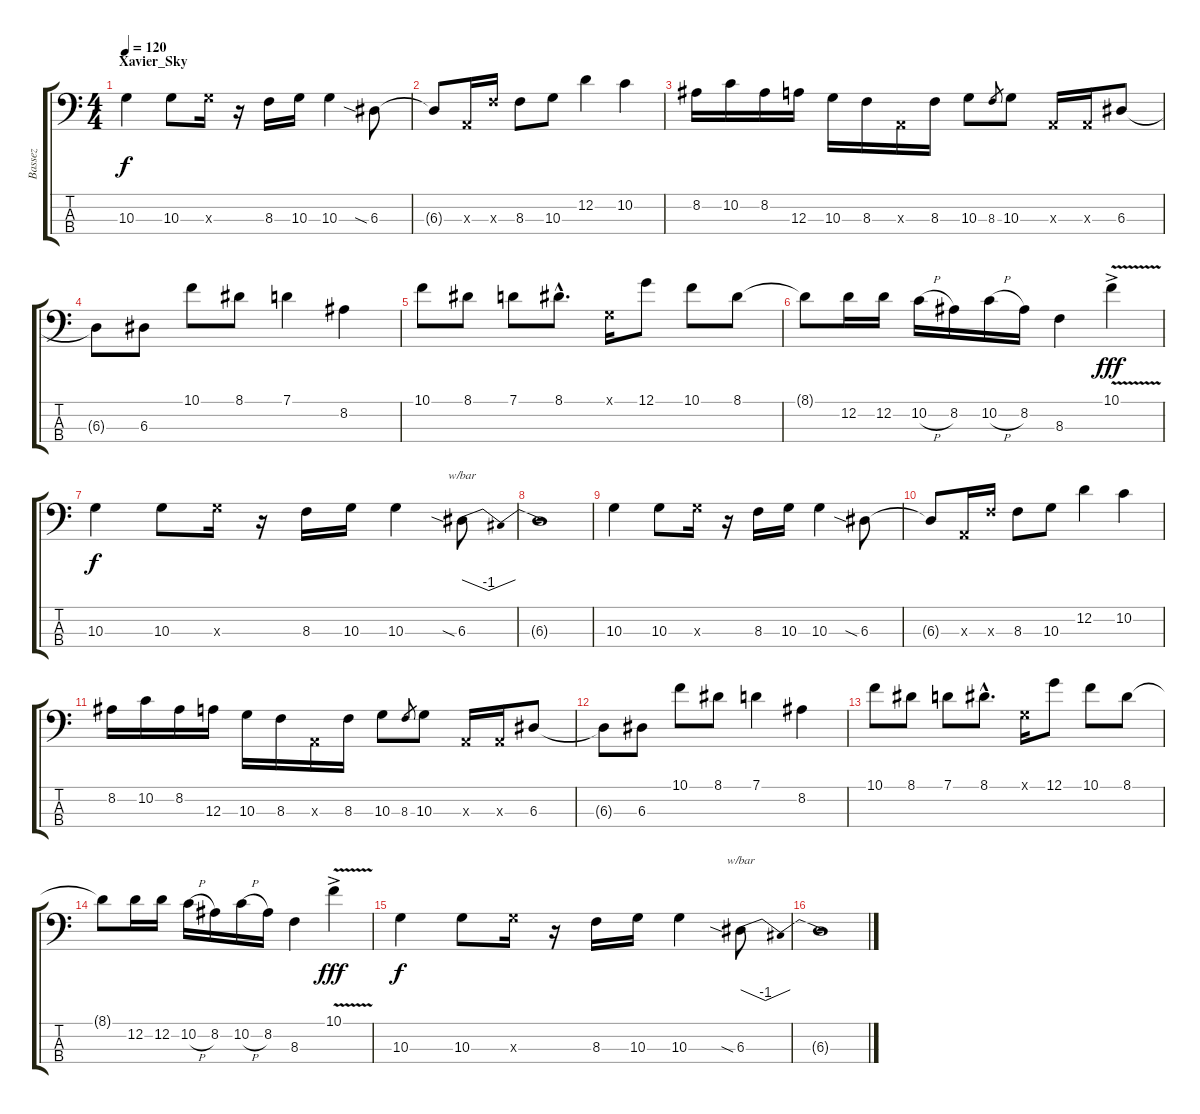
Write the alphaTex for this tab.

\track ("Bassez" "Bassez") {instrument slapbass1}
\staff {score tabs}
\tuning (G2 D2 A1 E1) {hide}
\ts (4 4)
\section ("" "Xavier_Sky")
\tempo 120
\clef f4
\ks c
10.3.4{dy f volume 10} 10.3.8 10.3{x}.16 r.16 8.3.16 10.3.16 10.3.4 6.3{sia}.8 |
6.3{t}.8 0.3{x}.16 8.3{x}.16 8.3.8 10.3.8 12.2.4 10.2.4 |
8.2.16 10.2.16 8.2.16 12.3.16 10.3.16 8.3.16 0.3{x}.16 8.3.16 10.3.8 8.3.8{gr} 10.3.8 0.3{x}.16 0.3{x}.16 6.3.8 |
6.3{t}.8 6.3.8 10.1.8 8.1.8 7.1.4 8.2.4 |
10.1.8 8.1.8 7.1.8 8.1{hac}.8{d} 0.1{x}.16 12.1.8 10.1.8 8.1.8 |
8.1{t}.8 12.2.16 12.2.16 10.2{h}.16 8.2.16 10.2{h}.16 8.2.16 8.3.4 10.1{v ac}.4{dy fff} |
10.3.4{dy f} 10.3.8 10.3{x}.16 r.16 8.3.16 10.3.16 10.3.4 6.3{sia}.8{tbe (dip default 0 0 41 -4 60 0)} |
6.3{t}.1 |
10.3.4 10.3.8 10.3{x}.16 r.16 8.3.16 10.3.16 10.3.4 6.3{sia}.8 |
6.3{t}.8 0.3{x}.16 8.3{x}.16 8.3.8 10.3.8 12.2.4 10.2.4 |
8.2.16 10.2.16 8.2.16 12.3.16 10.3.16 8.3.16 0.3{x}.16 8.3.16 10.3.8 8.3.8{gr} 10.3.8 0.3{x}.16 0.3{x}.16 6.3.8 |
6.3{t}.8 6.3.8 10.1.8 8.1.8 7.1.4 8.2.4 |
10.1.8 8.1.8 7.1.8 8.1{hac}.8{d} 0.1{x}.16 12.1.8 10.1.8 8.1.8 |
8.1{t}.8 12.2.16 12.2.16 10.2{h}.16 8.2.16 10.2{h}.16 8.2.16 8.3.4 10.1{v ac}.4{dy fff} |
10.3.4{dy f} 10.3.8 10.3{x}.16 r.16 8.3.16 10.3.16 10.3.4 6.3{sia}.8{tbe (dip default 0 0 41 -4 60 0)} |
6.3{t}.1
